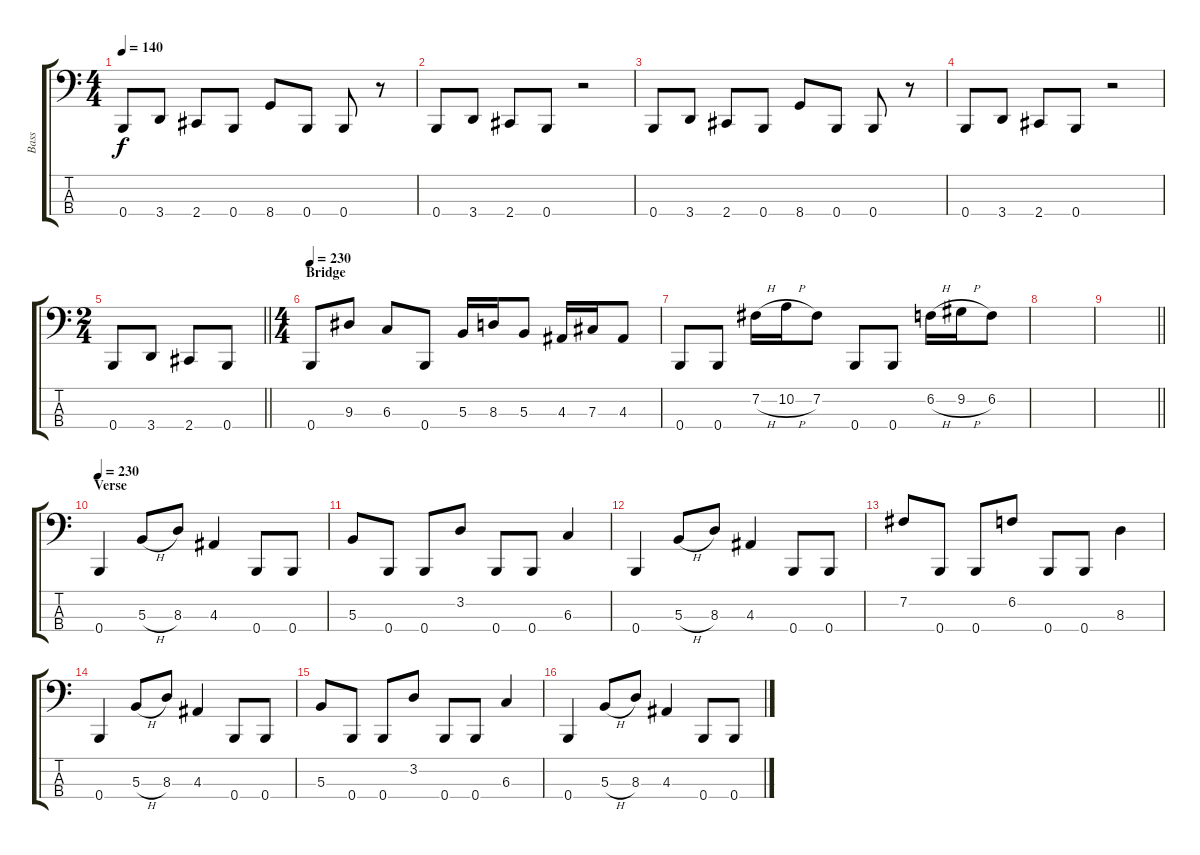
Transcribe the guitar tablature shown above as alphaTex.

\track ("Bass" "Bass") {instrument electricbassfinger}
\staff {score tabs}
\tuning (E2 B1 Gb1 B0) {hide}
\ts (4 4)
\tempo 140
\clef f4
\ks c
0.4.8{dy f} 3.4.8 2.4.8 0.4.8 8.4.8 0.4.8 0.4.8 r.8 |
0.4.8 3.4.8 2.4.8 0.4.8 r.2 |
0.4.8 3.4.8 2.4.8 0.4.8 8.4.8 0.4.8 0.4.8 r.8 |
0.4.8 3.4.8 2.4.8 0.4.8 r.2 |
\ts (2 4)
\barLineRight lightlight
0.4.8 3.4.8 2.4.8 0.4.8 |
\ts (4 4)
\section ("" "Bridge")
\tempo 230
0.4.8 9.3.8 6.3.8 0.4.8 5.3.16 8.3.16 5.3.8 4.3.16 7.3.16 4.3.8 |
0.4.8 0.4.8 7.2{h}.16 10.2{h}.16 7.2.8 0.4.8 0.4.8 6.2{h}.16 9.2{h}.16 6.2.8 |
|
\barLineRight lightlight
|
\section ("" "Verse")
\tempo 230
0.4.4 5.3{h}.8 8.3.8 4.3.4 0.4.8 0.4.8 |
5.3.8 0.4.8 0.4.8 3.2.8 0.4.8 0.4.8 6.3.4 |
0.4.4 5.3{h}.8 8.3.8 4.3.4 0.4.8 0.4.8 |
7.2.8 0.4.8 0.4.8 6.2.8 0.4.8 0.4.8 8.3.4 |
0.4.4 5.3{h}.8 8.3.8 4.3.4 0.4.8 0.4.8 |
5.3.8 0.4.8 0.4.8 3.2.8 0.4.8 0.4.8 6.3.4 |
0.4.4 5.3{h}.8 8.3.8 4.3.4 0.4.8 0.4.8
